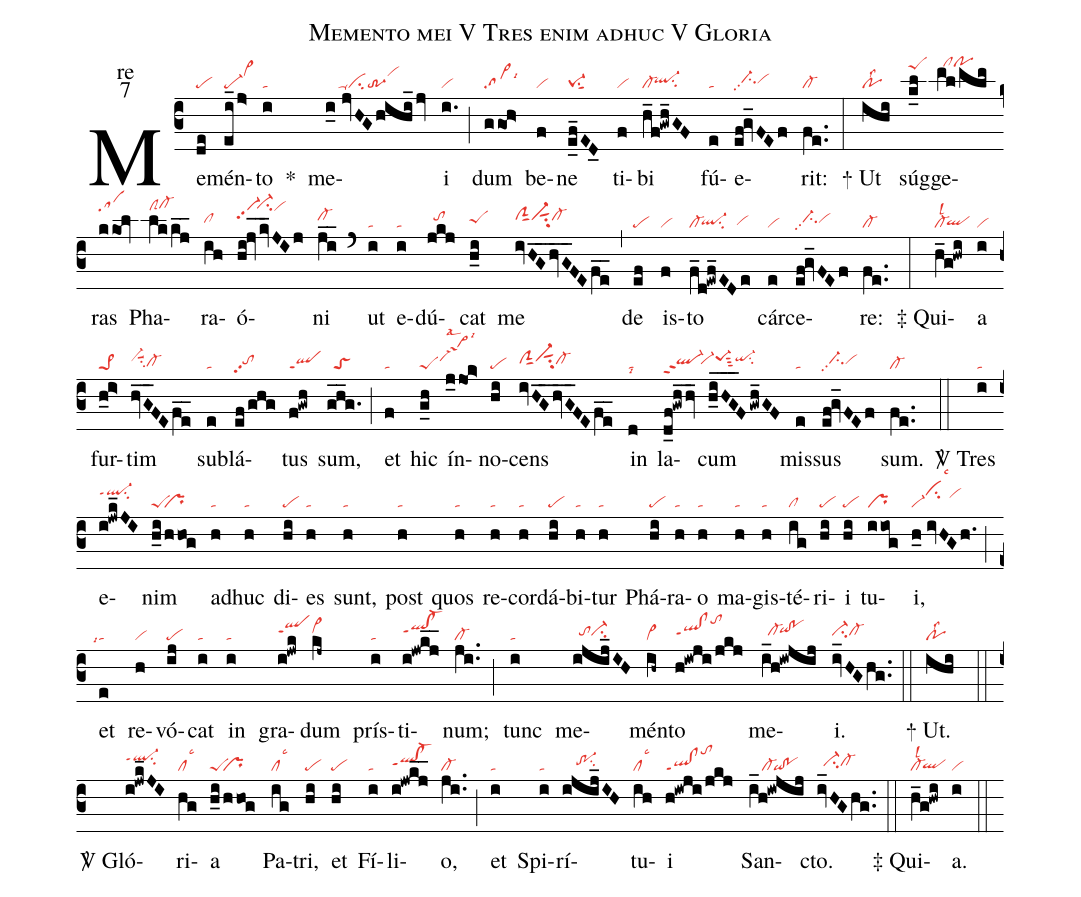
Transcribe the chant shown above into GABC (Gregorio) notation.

name:Memento mei V Tres enim adhuc V Gloria;
office-part:re;
mode:7;
nabc-lines:1;
%%
(c3) Me(de|pe)mén(ei_/j>|pe-vi>hk)to(i|ta) <sp>*</sp>() me(i_0//jvHGhihi_/jv|////ta-citr-3vihk)i(i.|vi) (;) dum(ggoh>|sa>lsi6) be(f|vi)ne(e_f_ED_0|pe-1su1sut1) ti(f|vi)bi(h_f!gwh_GF|cl-`ql-hhsu2) fú(e|ta)e(ef!gv_FEf|//ci-hhpp2vihh)rit:(fe..|cl-) (:)

<sp>+</sp> Ut(ihi|polss2) súg(k_l|peShn)ge(ml/mlm|//clhppohp)ras(kkol|sahm) Pha(lkkj__|clShmcl-hn)ra(ih|clhh)ó(hi!jv_/kv_JIj|vi-hjpp2`ci-hnvihm)ni(ji__|cl-hi) (`) ut(i|ta) e(i|ta)dú(jkj|//tohi)cat(h_i|peShh) me(ivHG__hvG__FEfe__|clShisut1vi-hisut1su2cl-hi) (,) de(ef|pe) is(f|vi)to(f_d!ewf_EDe|cl-`ql-hgsu2vihg) cár(e|vi)ce(ef!gv_FEf|//ci-hhpp2vihh)re:(fe..|cl-) (:)

<sp>‡</sp> Qui(h_g!hwi|cl-lsl2`qlhg)a(i|vi) fur(h_i>|pe>1)tim(hvG__FEfe__|vi-hisuu1su2cl-hg) su(e|ta)blá(ef/ghg|tohhpp2)tus(f!gwh|qlppt1) sum,(gh__g.|//toS) (;) et(f|ta) hic(g_h|peS) ín(j_0jok>|``sa->1hilsal2lsi3)no(hi|pe)cens(ivHG__hvG__FEfe__|clShhsut1vi-hisut1su2cl-hh) in(d|talsi8) la(d_f!gwh_hv_|ql-hhppt2`vi-hh)cum(h_iHG___F/gwh_GF|//pe-1hisut3qi-hisu2) mis(e|ta)sus(ef!gv_FEf|//ci-hhpp2vihh) sum.(fe..|cl-) (::)

<sp>V/</sp> Tres(i|ta) e(i!jwk_JI|ql-hkppt1su2)nim(h_i/hhog|peS``pr) ad(h|ta)huc(h|ta) di(hi|pe)es(h|ta) sunt,(h|ta) post(h|ta) quos(h|ta) re(h|ta)cor(h|ta)dá(hi|pe)bi(h|ta)tur(h|ta) Phá(hi|pe)ra(h|ta)o(h|ta) ma(h|ta)gis(h|ta)té(ig|cl)ri(hi|pe)i(hi|pe) tu(iiog|pr)i,(h_0//ivHGh.|vi-cihklsc3vihj) (;) et(e|``talsi7) re(h|vi)vó(ij|pe)cat(i|ta) in(i|ta) gra(i!jwk|qlhippt1)dum(kj~|vi>hi) prís(i|ta)ti(i!jwkj__|qlhi!cl-hippt1)num;(ji..|cl-) (;) tunc(i|ta) me(ijij_IH|//tohhci-hh)mén(ih~|vi>)to(h!iwji/jkj|qlhh!clhhppt1tohm) me(i_h!iwjij|//cl-hh`qihi!pohi)i.(iv_HGhg..|ci-hhcl-hh) (::)

<sp>+</sp> Ut.(ihi|polss2) (::)

<sp>V/</sp> Gló(i!jwk_JI|ql-hjppt1su2)ri(hg|cllsc3)a(h_i/hhog|peS``pr) Pa(ig|cllsc3)tri,(hi|pe) et(hi|pe) Fí(i|ta)li(i!jwkj__|qlhh!cl-hhppt1)o,(ji..|cl-) (;) et(i|ta) Spi(i|ta)rí(ijij_IH|////tr-1hhsu2)tu(ih|cllsc3)i(h!iwji/jkj|ql!clppt1tohm) San(i_h!iwjij|////cl-`qi!po)cto.(iv_HGhg..|//ci-hhcl-hh) (::)

<sp>‡</sp> Qui(h_g!hwi|cl-lsl2`qlhg)a.(i|vi) (::)
